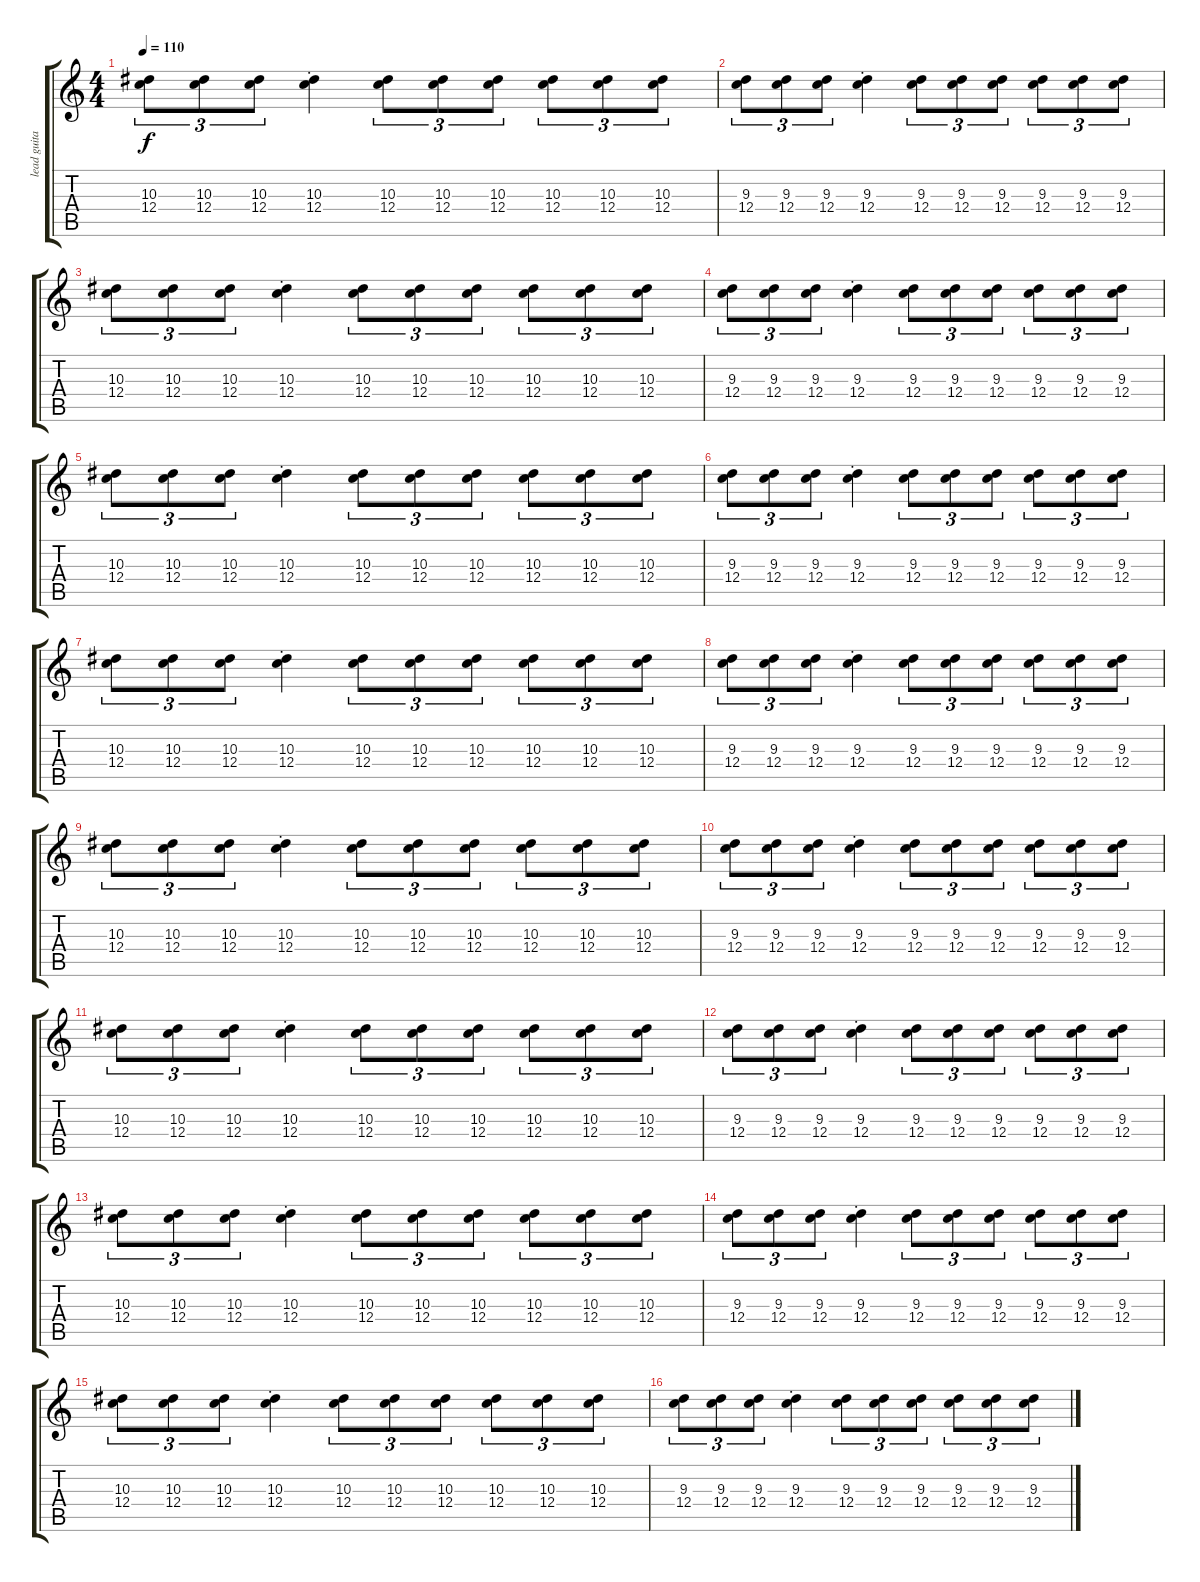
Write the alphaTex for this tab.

\track ("lead guitar" "lead guita") {instrument overdrivenguitar}
\staff {score tabs}
\tuning (D4 A3 F3 C3 G2 C2) {hide}
\ts (4 4)
\tempo 110
\clef g2
\ks c
(10.3 12.4).8{tu (3 2) dy f} (10.3 12.4).8{tu (3 2)} (10.3 12.4).8{tu (3 2)} (10.3{st} 12.4{st}).4 (10.3 12.4).8{tu (3 2)} (10.3 12.4).8{tu (3 2)} (10.3 12.4).8{tu (3 2)} (10.3 12.4).8{tu (3 2)} (10.3 12.4).8{tu (3 2)} (10.3 12.4).8{tu (3 2)} |
(9.3 12.4).8{tu (3 2)} (9.3 12.4).8{tu (3 2)} (9.3 12.4).8{tu (3 2)} (9.3{st} 12.4{st}).4 (9.3 12.4).8{tu (3 2)} (9.3 12.4).8{tu (3 2)} (9.3 12.4).8{tu (3 2)} (9.3 12.4).8{tu (3 2)} (9.3 12.4).8{tu (3 2)} (9.3 12.4).8{tu (3 2)} |
(10.3 12.4).8{tu (3 2)} (10.3 12.4).8{tu (3 2)} (10.3 12.4).8{tu (3 2)} (10.3{st} 12.4{st}).4 (10.3 12.4).8{tu (3 2)} (10.3 12.4).8{tu (3 2)} (10.3 12.4).8{tu (3 2)} (10.3 12.4).8{tu (3 2)} (10.3 12.4).8{tu (3 2)} (10.3 12.4).8{tu (3 2)} |
(9.3 12.4).8{tu (3 2)} (9.3 12.4).8{tu (3 2)} (9.3 12.4).8{tu (3 2)} (9.3{st} 12.4{st}).4 (9.3 12.4).8{tu (3 2)} (9.3 12.4).8{tu (3 2)} (9.3 12.4).8{tu (3 2)} (9.3 12.4).8{tu (3 2)} (9.3 12.4).8{tu (3 2)} (9.3 12.4).8{tu (3 2)} |
(10.3 12.4).8{tu (3 2)} (10.3 12.4).8{tu (3 2)} (10.3 12.4).8{tu (3 2)} (10.3{st} 12.4{st}).4 (10.3 12.4).8{tu (3 2)} (10.3 12.4).8{tu (3 2)} (10.3 12.4).8{tu (3 2)} (10.3 12.4).8{tu (3 2)} (10.3 12.4).8{tu (3 2)} (10.3 12.4).8{tu (3 2)} |
(9.3 12.4).8{tu (3 2)} (9.3 12.4).8{tu (3 2)} (9.3 12.4).8{tu (3 2)} (9.3{st} 12.4{st}).4 (9.3 12.4).8{tu (3 2)} (9.3 12.4).8{tu (3 2)} (9.3 12.4).8{tu (3 2)} (9.3 12.4).8{tu (3 2)} (9.3 12.4).8{tu (3 2)} (9.3 12.4).8{tu (3 2)} |
(10.3 12.4).8{tu (3 2)} (10.3 12.4).8{tu (3 2)} (10.3 12.4).8{tu (3 2)} (10.3{st} 12.4{st}).4 (10.3 12.4).8{tu (3 2)} (10.3 12.4).8{tu (3 2)} (10.3 12.4).8{tu (3 2)} (10.3 12.4).8{tu (3 2)} (10.3 12.4).8{tu (3 2)} (10.3 12.4).8{tu (3 2)} |
(9.3 12.4).8{tu (3 2)} (9.3 12.4).8{tu (3 2)} (9.3 12.4).8{tu (3 2)} (9.3{st} 12.4{st}).4 (9.3 12.4).8{tu (3 2)} (9.3 12.4).8{tu (3 2)} (9.3 12.4).8{tu (3 2)} (9.3 12.4).8{tu (3 2)} (9.3 12.4).8{tu (3 2)} (9.3 12.4).8{tu (3 2)} |
(10.3 12.4).8{tu (3 2)} (10.3 12.4).8{tu (3 2)} (10.3 12.4).8{tu (3 2)} (10.3{st} 12.4{st}).4 (10.3 12.4).8{tu (3 2)} (10.3 12.4).8{tu (3 2)} (10.3 12.4).8{tu (3 2)} (10.3 12.4).8{tu (3 2)} (10.3 12.4).8{tu (3 2)} (10.3 12.4).8{tu (3 2)} |
(9.3 12.4).8{tu (3 2)} (9.3 12.4).8{tu (3 2)} (9.3 12.4).8{tu (3 2)} (9.3{st} 12.4{st}).4 (9.3 12.4).8{tu (3 2)} (9.3 12.4).8{tu (3 2)} (9.3 12.4).8{tu (3 2)} (9.3 12.4).8{tu (3 2)} (9.3 12.4).8{tu (3 2)} (9.3 12.4).8{tu (3 2)} |
(10.3 12.4).8{tu (3 2)} (10.3 12.4).8{tu (3 2)} (10.3 12.4).8{tu (3 2)} (10.3{st} 12.4{st}).4 (10.3 12.4).8{tu (3 2)} (10.3 12.4).8{tu (3 2)} (10.3 12.4).8{tu (3 2)} (10.3 12.4).8{tu (3 2)} (10.3 12.4).8{tu (3 2)} (10.3 12.4).8{tu (3 2)} |
(9.3 12.4).8{tu (3 2)} (9.3 12.4).8{tu (3 2)} (9.3 12.4).8{tu (3 2)} (9.3{st} 12.4{st}).4 (9.3 12.4).8{tu (3 2)} (9.3 12.4).8{tu (3 2)} (9.3 12.4).8{tu (3 2)} (9.3 12.4).8{tu (3 2)} (9.3 12.4).8{tu (3 2)} (9.3 12.4).8{tu (3 2)} |
(10.3 12.4).8{tu (3 2)} (10.3 12.4).8{tu (3 2)} (10.3 12.4).8{tu (3 2)} (10.3{st} 12.4{st}).4 (10.3 12.4).8{tu (3 2)} (10.3 12.4).8{tu (3 2)} (10.3 12.4).8{tu (3 2)} (10.3 12.4).8{tu (3 2)} (10.3 12.4).8{tu (3 2)} (10.3 12.4).8{tu (3 2)} |
(9.3 12.4).8{tu (3 2)} (9.3 12.4).8{tu (3 2)} (9.3 12.4).8{tu (3 2)} (9.3{st} 12.4{st}).4 (9.3 12.4).8{tu (3 2)} (9.3 12.4).8{tu (3 2)} (9.3 12.4).8{tu (3 2)} (9.3 12.4).8{tu (3 2)} (9.3 12.4).8{tu (3 2)} (9.3 12.4).8{tu (3 2)} |
(10.3 12.4).8{tu (3 2)} (10.3 12.4).8{tu (3 2)} (10.3 12.4).8{tu (3 2)} (10.3{st} 12.4{st}).4 (10.3 12.4).8{tu (3 2)} (10.3 12.4).8{tu (3 2)} (10.3 12.4).8{tu (3 2)} (10.3 12.4).8{tu (3 2)} (10.3 12.4).8{tu (3 2)} (10.3 12.4).8{tu (3 2)} |
(9.3 12.4).8{tu (3 2)} (9.3 12.4).8{tu (3 2)} (9.3 12.4).8{tu (3 2)} (9.3{st} 12.4{st}).4 (9.3 12.4).8{tu (3 2)} (9.3 12.4).8{tu (3 2)} (9.3 12.4).8{tu (3 2)} (9.3 12.4).8{tu (3 2)} (9.3 12.4).8{tu (3 2)} (9.3 12.4).8{tu (3 2)}
